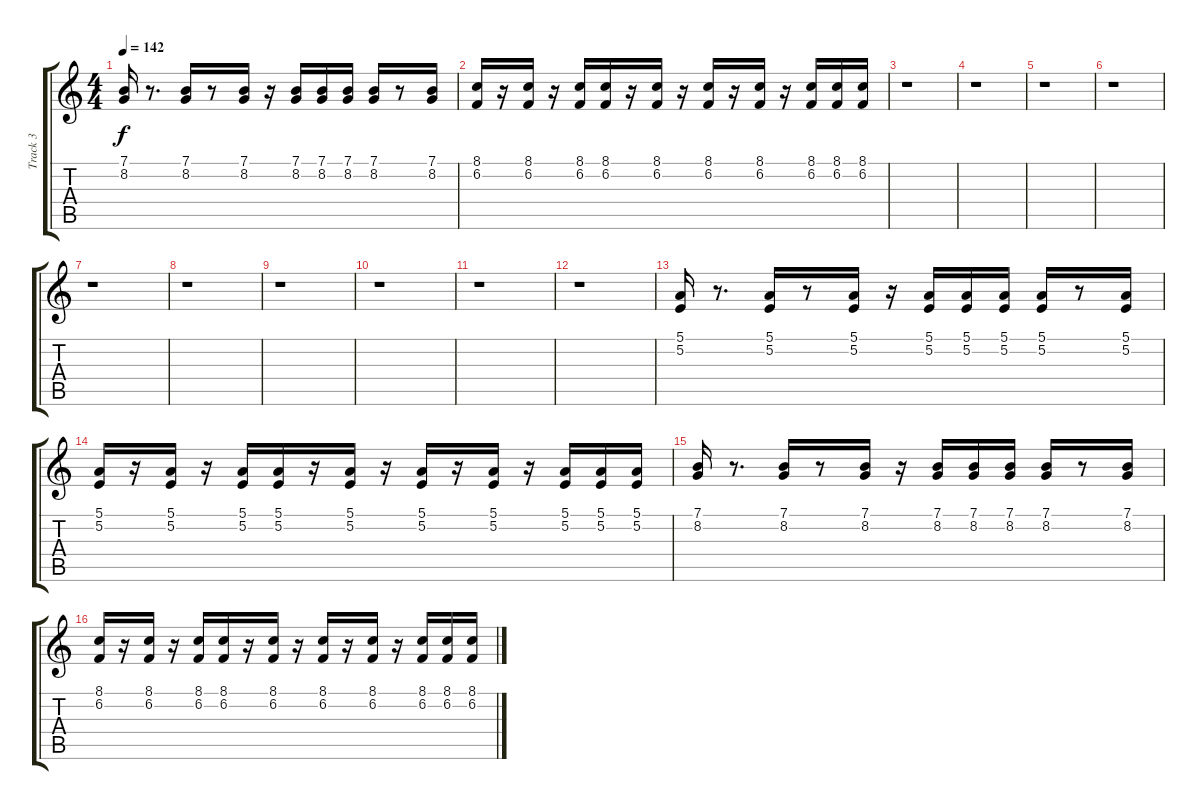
\track ("Track 3" "Track 3") {instrument lead2sawtooth}
\staff {score tabs}
\tuning (E4 B3 G3 D3 A2 E2) {hide}
\ts (4 4)
\tempo 142
\clef g2
\ks c
(7.1 8.2).16{dy f} r.8{d} (7.1 8.2).16 r.8 (7.1 8.2).16 r.16 (7.1 8.2).16 (7.1 8.2).16 (7.1 8.2).16 (7.1 8.2).16 r.8 (7.1 8.2).16 |
(8.1 6.2).16 r.16 (8.1 6.2).16 r.16 (8.1 6.2).16 (8.1 6.2).16 r.16 (8.1 6.2).16 r.16 (8.1 6.2).16 r.16 (8.1 6.2).16 r.16 (8.1 6.2).16 (8.1 6.2).16 (8.1 6.2).16 |
r.1 |
r.1 |
r.1 |
r.1 |
r.1 |
r.1 |
r.1 |
r.1 |
r.1 |
r.1 |
(5.1 5.2).16 r.8{d} (5.1 5.2).16 r.8 (5.1 5.2).16 r.16 (5.1 5.2).16 (5.1 5.2).16 (5.1 5.2).16 (5.1 5.2).16 r.8 (5.1 5.2).16 |
(5.1 5.2).16 r.16 (5.1 5.2).16 r.16 (5.1 5.2).16 (5.1 5.2).16 r.16 (5.1 5.2).16 r.16 (5.1 5.2).16 r.16 (5.1 5.2).16 r.16 (5.1 5.2).16 (5.1 5.2).16 (5.1 5.2).16 |
(7.1 8.2).16 r.8{d} (7.1 8.2).16 r.8 (7.1 8.2).16 r.16 (7.1 8.2).16 (7.1 8.2).16 (7.1 8.2).16 (7.1 8.2).16 r.8 (7.1 8.2).16 |
(8.1 6.2).16 r.16 (8.1 6.2).16 r.16 (8.1 6.2).16 (8.1 6.2).16 r.16 (8.1 6.2).16 r.16 (8.1 6.2).16 r.16 (8.1 6.2).16 r.16 (8.1 6.2).16 (8.1 6.2).16 (8.1 6.2).16
